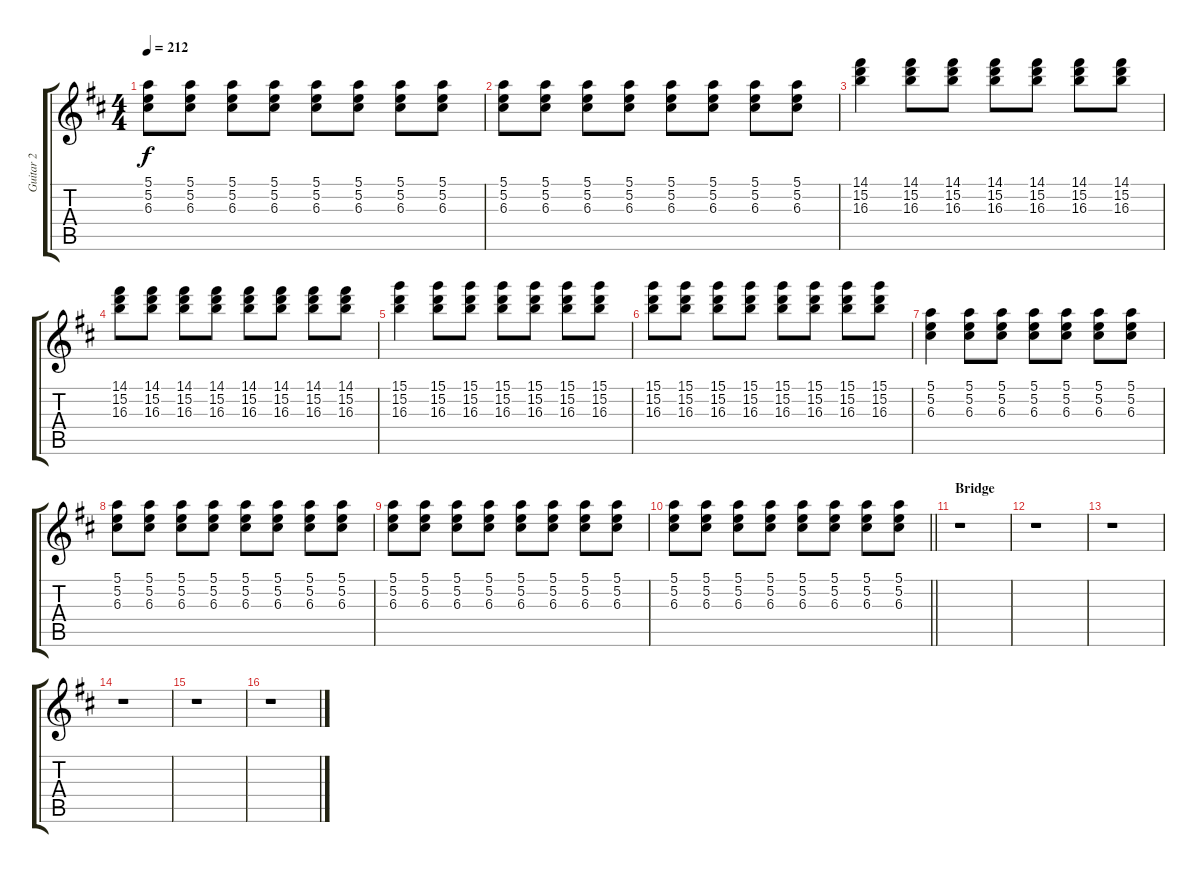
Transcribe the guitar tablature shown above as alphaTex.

\track ("Guitar 2" "Guitar 2") {instrument electricguitarmuted}
\staff {score tabs}
\tuning (E4 B3 G3 D3 A2 E2) {hide}
\ts (4 4)
\tempo 212
\clef g2
\ks d
(5.1 5.2 6.3).8{dy f} (5.1 5.2 6.3).8 (5.1 5.2 6.3).8 (5.1 5.2 6.3).8 (5.1 5.2 6.3).8 (5.1 5.2 6.3).8 (5.1 5.2 6.3).8 (5.1 5.2 6.3).8 |
(5.1 5.2 6.3).8 (5.1 5.2 6.3).8 (5.1 5.2 6.3).8 (5.1 5.2 6.3).8 (5.1 5.2 6.3).8 (5.1 5.2 6.3).8 (5.1 5.2 6.3).8 (5.1 5.2 6.3).8 |
(14.1 15.2 16.3).4 (14.1 15.2 16.3).8 (14.1 15.2 16.3).8 (14.1 15.2 16.3).8 (14.1 15.2 16.3).8 (14.1 15.2 16.3).8 (14.1 15.2 16.3).8 |
(14.1 15.2 16.3).8 (14.1 15.2 16.3).8 (14.1 15.2 16.3).8 (14.1 15.2 16.3).8 (14.1 15.2 16.3).8 (14.1 15.2 16.3).8 (14.1 15.2 16.3).8 (14.1 15.2 16.3).8 |
(15.1 15.2 16.3).4 (15.1 15.2 16.3).8 (15.1 15.2 16.3).8 (15.1 15.2 16.3).8 (15.1 15.2 16.3).8 (15.1 15.2 16.3).8 (15.1 15.2 16.3).8 |
(15.1 15.2 16.3).8 (15.1 15.2 16.3).8 (15.1 15.2 16.3).8 (15.1 15.2 16.3).8 (15.1 15.2 16.3).8 (15.1 15.2 16.3).8 (15.1 15.2 16.3).8 (15.1 15.2 16.3).8 |
(5.1 5.2 6.3).4 (5.1 5.2 6.3).8 (5.1 5.2 6.3).8 (5.1 5.2 6.3).8 (5.1 5.2 6.3).8 (5.1 5.2 6.3).8 (5.1 5.2 6.3).8 |
(5.1 5.2 6.3).8 (5.1 5.2 6.3).8 (5.1 5.2 6.3).8 (5.1 5.2 6.3).8 (5.1 5.2 6.3).8 (5.1 5.2 6.3).8 (5.1 5.2 6.3).8 (5.1 5.2 6.3).8 |
(5.1 5.2 6.3).8 (5.1 5.2 6.3).8 (5.1 5.2 6.3).8 (5.1 5.2 6.3).8 (5.1 5.2 6.3).8 (5.1 5.2 6.3).8 (5.1 5.2 6.3).8 (5.1 5.2 6.3).8 |
\barLineRight lightlight
(5.1 5.2 6.3).8 (5.1 5.2 6.3).8 (5.1 5.2 6.3).8 (5.1 5.2 6.3).8 (5.1 5.2 6.3).8 (5.1 5.2 6.3).8 (5.1 5.2 6.3).8 (5.1 5.2 6.3).8 |
\section ("" "Bridge")
r.1 |
r.1 |
r.1 |
r.1 |
r.1 |
r.1
